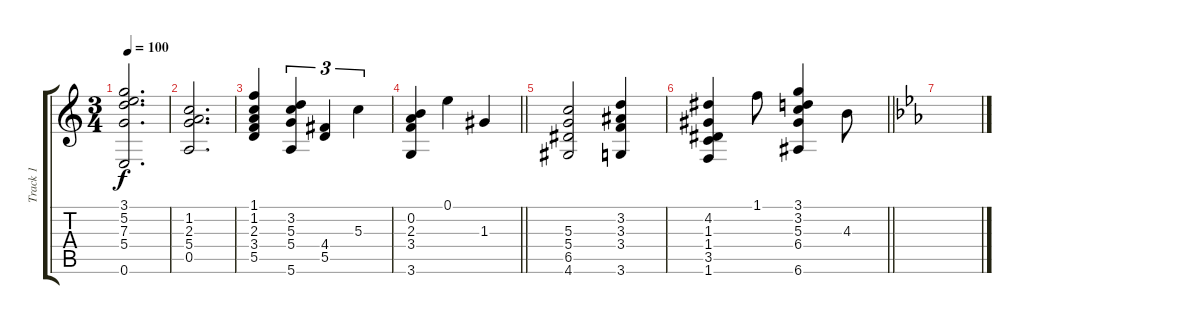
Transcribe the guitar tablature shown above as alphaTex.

\track ("Track 1" "Track 1") {instrument electricguitarjazz}
\staff {score tabs}
\tuning (E4 B3 G3 D3 A2 E2) {hide}
\ts (3 4)
\tempo 100
\clef g2
\ks c
(3.1 5.2 7.3 5.4 0.6).2{d dy f} |
(1.2 2.3 5.4 0.5).2{d} |
(1.1 1.2 2.3 3.4 5.5).4 (3.2 5.3 5.4 5.6).4{tu (3 2)} (4.4 5.5).4{tu (3 2)} 5.3.4{tu (3 2)} |
\barLineRight lightlight
(0.2 2.3 3.4 3.6).4 0.1.4 1.3.4 |
(5.3 5.4 6.5 4.6).2 (3.2 3.3 3.4 3.6).4 |
\barLineRight lightlight
(4.2 1.3 1.4 3.5 1.6).4 1.1.8 (3.1 3.2 5.3 6.4 6.6).4 4.3.8 |
\ks eb
